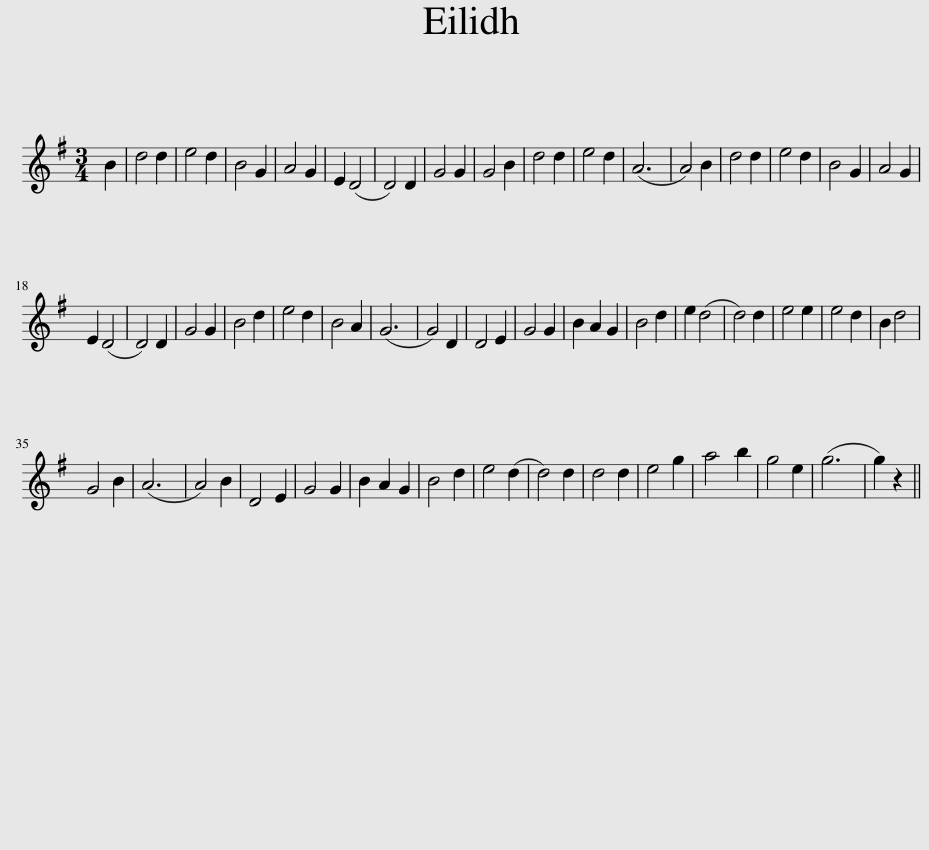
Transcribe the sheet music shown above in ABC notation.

X:1
L:1/8
M:3/4
I:linebreak $
K:G
V:1 treble
V:1
 B2 | d4 d2 | e4 d2 | B4 G2 | A4 G2 | %5
 E2 (D4 | D4) D2 | G4 G2 | G4 B2 | d4 d2 | %10
 e4 d2 | (A6 | A4) B2 | d4 d2 | e4 d2 | %15
 B4 G2 | A4 G2 |$ E2 (D4 | D4) D2 | G4 G2 | %20
 B4 d2 | e4 d2 | B4 A2 | (G6 | G4) D2 | %25
 D4 E2 | G4 G2 | B2 A2 G2 | B4 d2 | e2 (d4 | %30
 d4) d2 | e4 e2 | e4 d2 | B2 d4 |$ G4 B2 | %35
 (A6 | A4) B2 | D4 E2 | G4 G2 | B2 A2 G2 | %40
 B4 d2 | e4 (d2 | d4) d2 | d4 d2 | e4 g2 | %45
 a4 b2 | g4 e2 | (g6 | g2) z2 || %49
